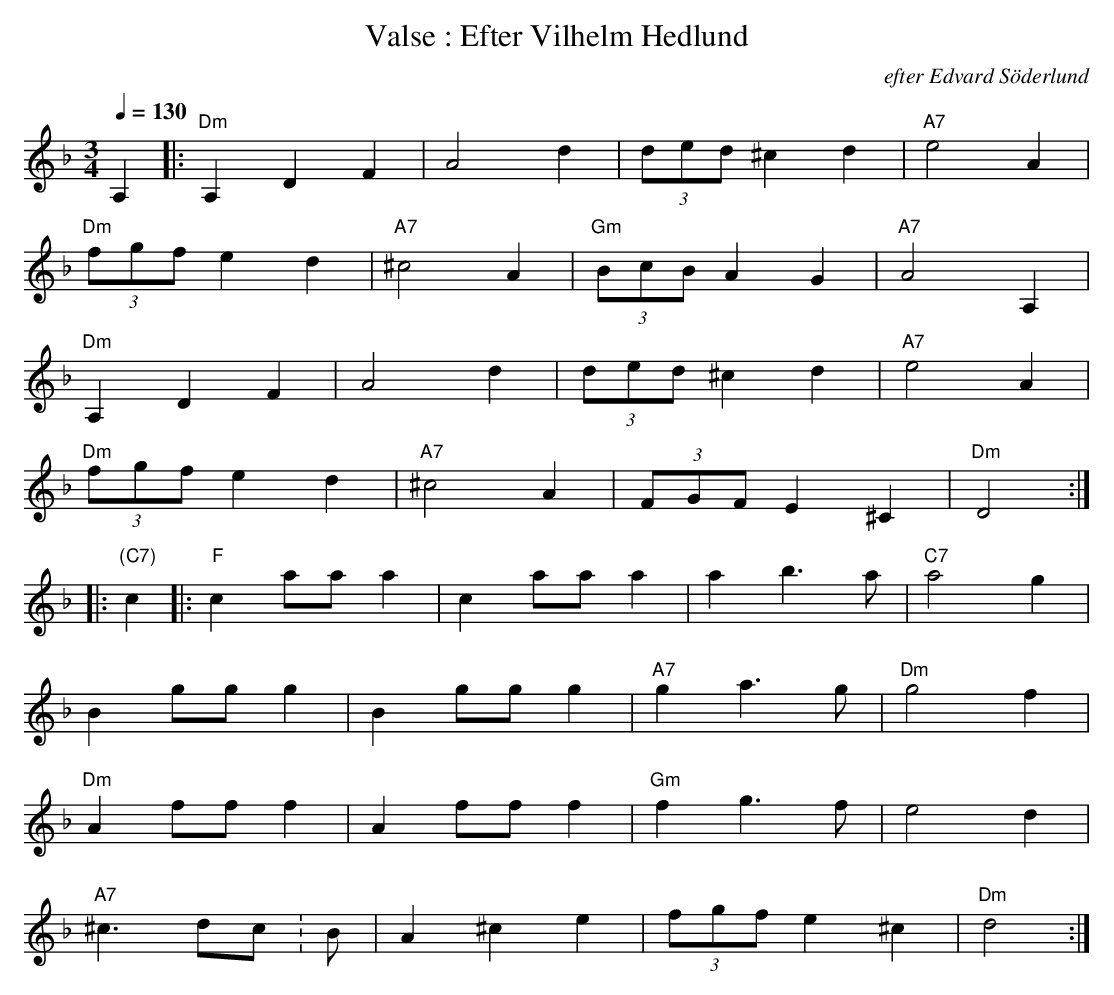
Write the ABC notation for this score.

X:1
T:Valse : Efter Vilhelm Hedlund
C:efter Edvard S\"oderlund
M:3/4
Q:1/4=130
K:Dm
L:1/8
A,2 |: "Dm"A,2 D2 F2 | A4 d2 | (3ded ^c2 d2 | "A7"e4 A2 |
"Dm"(3fgf e2 d2 | "A7"^c4 A2 | "Gm"(3BcB A2 G2 | "A7"A4 A,2 |
"Dm"A,2 D2 F2 | A4 d2 | (3ded ^c2 d2 | "A7"e4 A2 |
"Dm"(3fgf e2 d2 | "A7"^c4 A2 | (3FGF E2 ^C2 | "Dm"D4 :|
|: "(C7)"c2 |: "F"c2 aa a2 | c2 aa a2 | a2 b3 a | "C7"a4 g2 |
B2 gg g2 | B2 gg g2 | "A7"g2 a3 g | "Dm"g4 f2 |
"Dm"A2 ff f2 | A2 ff f2 | "Gm"f2 g3 f | e4 d2 |
"A7"^c3 dc:B | A2 ^c2 e2 | (3fgf e2 ^c2 | "Dm"d4 :|
